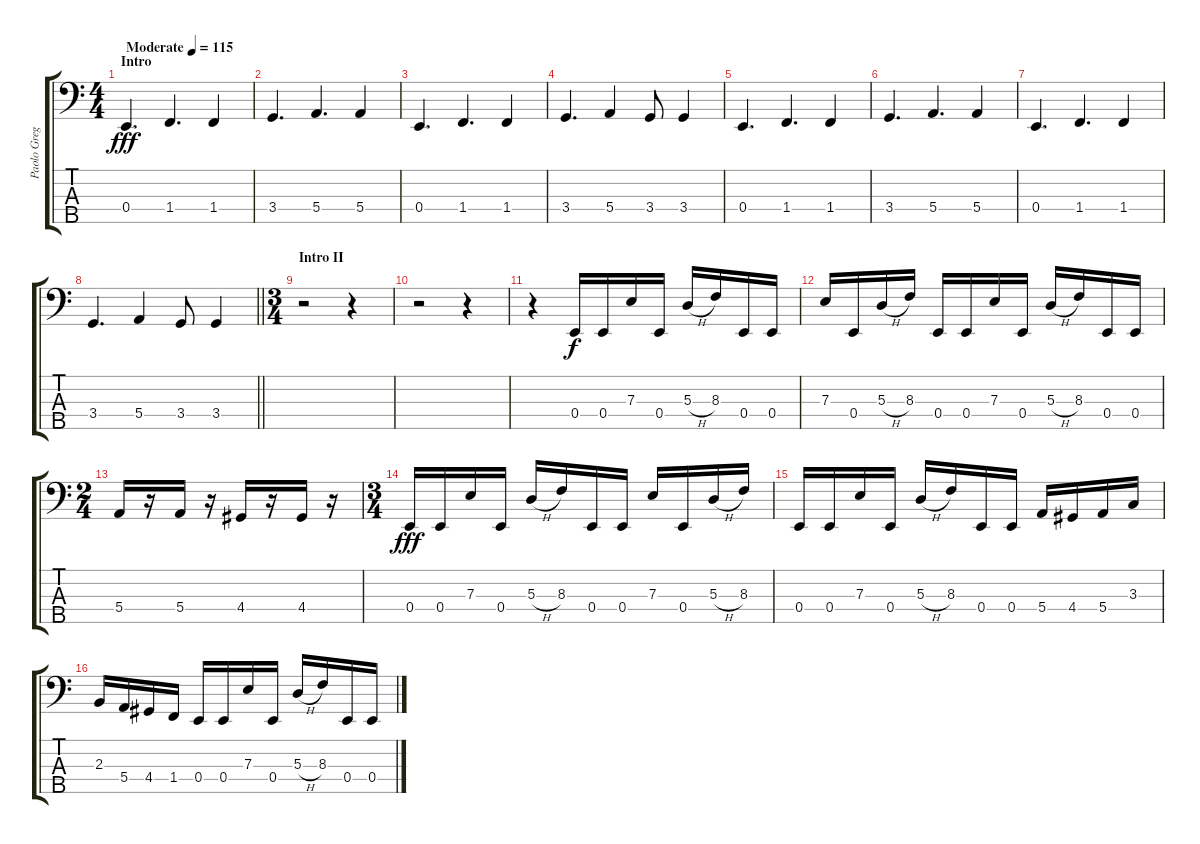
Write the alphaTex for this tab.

\track ("Paolo Gregoletto" "Paolo Greg") {instrument electricbassfinger}
\staff {score tabs}
\tuning (G2 D2 A1 E1 B0) {hide}
\ts (4 4)
\section ("" "Intro")
\tempo (115 "Moderate")
\clef f4
\ks c
0.4.4{d dy fff instrument electricbassfinger} 1.4.4{d} 1.4.4 |
3.4.4{d} 5.4.4{d} 5.4.4 |
0.4.4{d} 1.4.4{d} 1.4.4 |
3.4.4{d} 5.4.4 3.4.8 3.4.4 |
0.4.4{d} 1.4.4{d} 1.4.4 |
3.4.4{d} 5.4.4{d} 5.4.4 |
0.4.4{d} 1.4.4{d} 1.4.4 |
\barLineRight lightlight
3.4.4{d} 5.4.4 3.4.8 3.4.4 |
\ts (3 4)
\section ("" "Intro II")
r.2 r.4 |
r.2 r.4 |
r.4 0.4.16{dy f} 0.4.16 7.3.16 0.4.16 5.3{h}.16 8.3.16 0.4.16 0.4.16 |
7.3.16 0.4.16 5.3{h}.16 8.3.16 0.4.16 0.4.16 7.3.16 0.4.16 5.3{h}.16 8.3.16 0.4.16 0.4.16 |
\ts (2 4)
5.4.16 r.16 5.4.16 r.16 4.4.16 r.16 4.4.16 r.16 |
\ts (3 4)
0.4.16{dy fff} 0.4.16 7.3.16 0.4.16 5.3{h}.16 8.3.16 0.4.16 0.4.16 7.3.16 0.4.16 5.3{h}.16 8.3.16 |
0.4.16 0.4.16 7.3.16 0.4.16 5.3{h}.16 8.3.16 0.4.16 0.4.16 5.4.16 4.4.16 5.4.16 3.3.16 |
2.3.16 5.4.16 4.4.16 1.4.16 0.4.16 0.4.16 7.3.16 0.4.16 5.3{h}.16 8.3.16 0.4.16 0.4.16
